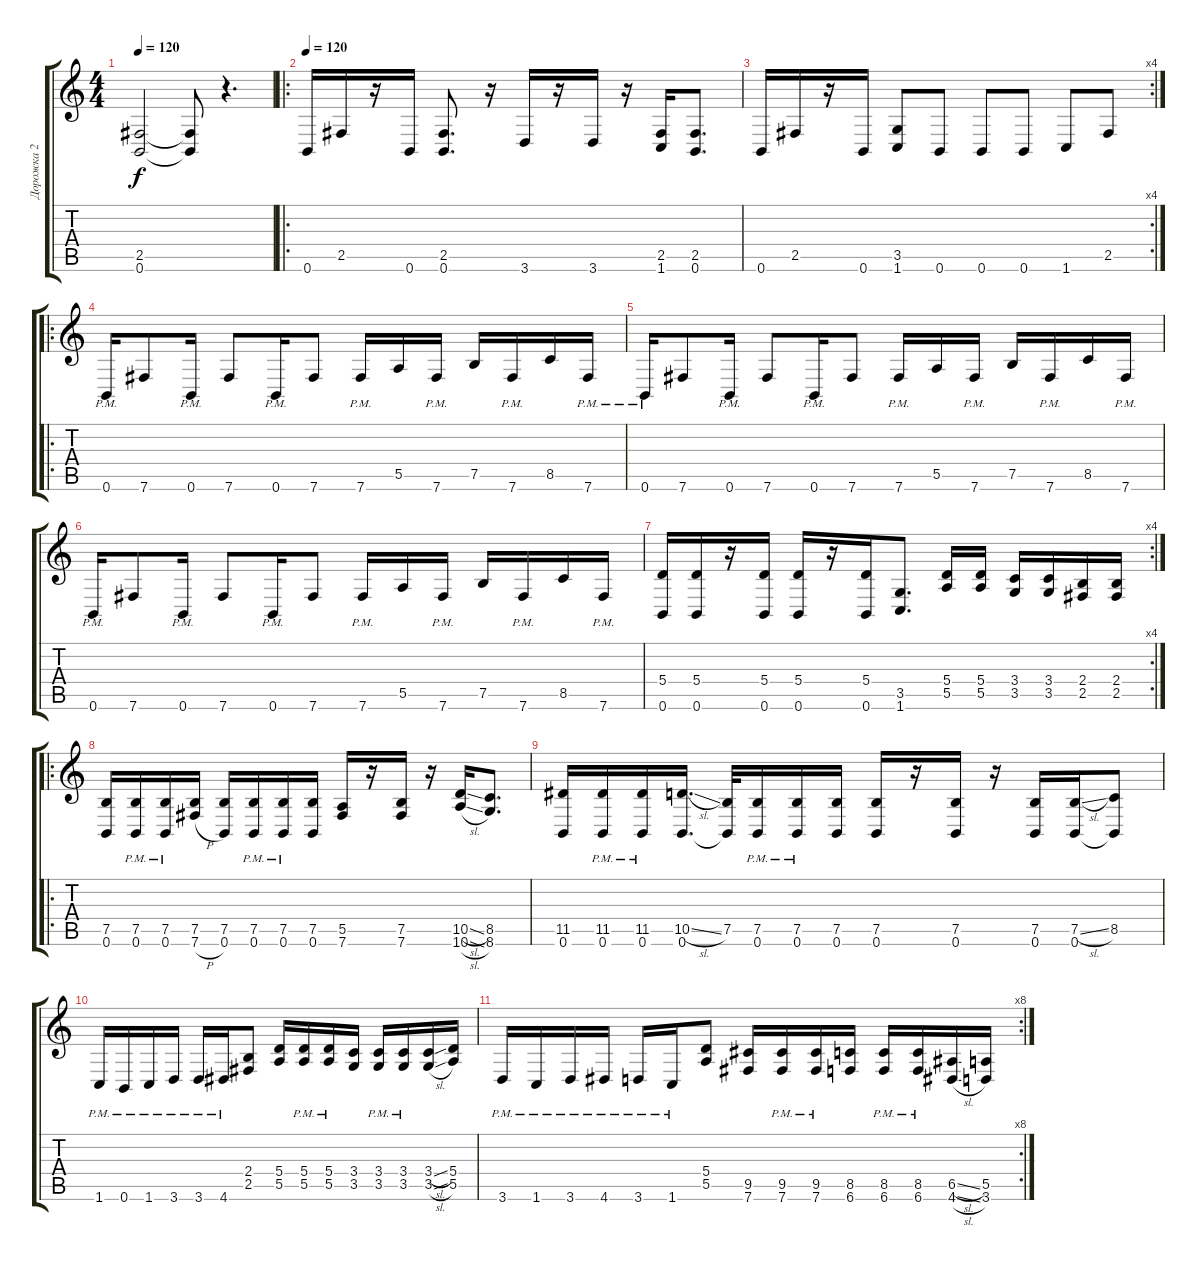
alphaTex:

\track ("Дорожка 2" "Дорожка 2") {instrument distortionguitar}
\staff {score tabs}
\tuning (B3 Gb3 D3 A2 E2 B1) {hide}
\ts (4 4)
\tempo 120
\clef g2
\ks c
(2.5{t} 0.6{t}).2{dy f} (2.5{t} 0.6{t}).8 r.4{d} |
\ro
\tempo 120
0.6.16 2.5.16 r.16 0.6.16 (2.5 0.6).8{d} r.16 3.6.16 r.16 3.6.16 r.16 (2.5 1.6).16 (2.5 0.6).8{d} |
\rc 4
0.6.16 2.5.16 r.16 0.6.16 (3.5 1.6).8 0.6.8 0.6.8 0.6.8 1.6.8 2.5.8 |
\ro
0.6{pm}.16 7.6.8 0.6{pm}.16 7.6.8 0.6{pm}.16 7.6.8 7.6{pm}.16 5.5.16 7.6{pm}.16 7.5.16 7.6{pm}.16 8.5.16 7.6{pm}.16 |
0.6{pm}.16 7.6.8 0.6{pm}.16 7.6.8 0.6{pm}.16 7.6.8 7.6{pm}.16 5.5.16 7.6{pm}.16 7.5.16 7.6{pm}.16 8.5.16 7.6{pm}.16 |
0.6{pm}.16 7.6.8 0.6{pm}.16 7.6.8 0.6{pm}.16 7.6.8 7.6{pm}.16 5.5.16 7.6{pm}.16 7.5.16 7.6{pm}.16 8.5.16 7.6{pm}.16 |
\rc 4
(5.4 0.6).16 (5.4 0.6).16 r.16 (5.4 0.6).16 (5.4 0.6).16 r.16 (5.4 0.6).16 (3.5 1.6).8{d} (5.4 5.5).16 (5.4 5.5).16 (3.4 3.5).16 (3.4 3.5).16 (2.4 2.5).16 (2.4 2.5).16 |
\ro
(7.5 0.6).16 (7.5{pm} 0.6{pm}).16 (7.5{pm} 0.6{pm}).16 (7.5 7.6{h}).16 (7.5 0.6).16 (7.5{pm} 0.6{pm}).16 (7.5{pm} 0.6{pm}).16 (7.5 0.6).16 (5.5 7.6).16 r.16 (7.5 7.6).16 r.16 (10.5{sl} 10.6{sl}).16 (8.5 8.6).8{d} |
(11.5 0.6).16 (11.5{pm} 0.6{pm}).16 (11.5{pm} 0.6{pm}).16 (10.5{sl} 0.6).16{d} (7.5 0.6{t}).32 (7.5{pm} 0.6{pm}).16 (7.5{pm} 0.6{pm}).16 (7.5 0.6).16 (7.5 0.6).16 r.16 (7.5 0.6).16 r.16 (7.5 0.6).16 (7.5{sl} 0.6).16 (8.5 0.6{t}).8 |
1.6{pm}.16 0.6{pm}.16 1.6{pm}.16 3.6{pm}.16 3.6{pm}.16 4.6{pm}.16 (2.4 2.5).8 (5.4 5.5).16 (5.4{pm} 5.5{pm}).16 (5.4{pm} 5.5{pm}).16 (3.4 3.5).16 (3.4{pm} 3.5{pm}).16 (3.4{pm} 3.5{pm}).16 (3.4{sl} 3.5{sl}).16 (5.4 5.5).16 |
\rc 8
3.6{pm}.16 1.6{pm}.16 3.6{pm}.16 4.6{pm}.16 3.6{pm}.16 1.6{pm}.16 (5.4 5.5).8 (9.5 7.6).16 (9.5{pm} 7.6{pm}).16 (9.5{pm} 7.6{pm}).16 (8.5 6.6).16 (8.5{pm} 6.6{pm}).16 (8.5{pm} 6.6{pm}).16 (6.5{sl} 4.6{sl}).16 (5.5 3.6).16
